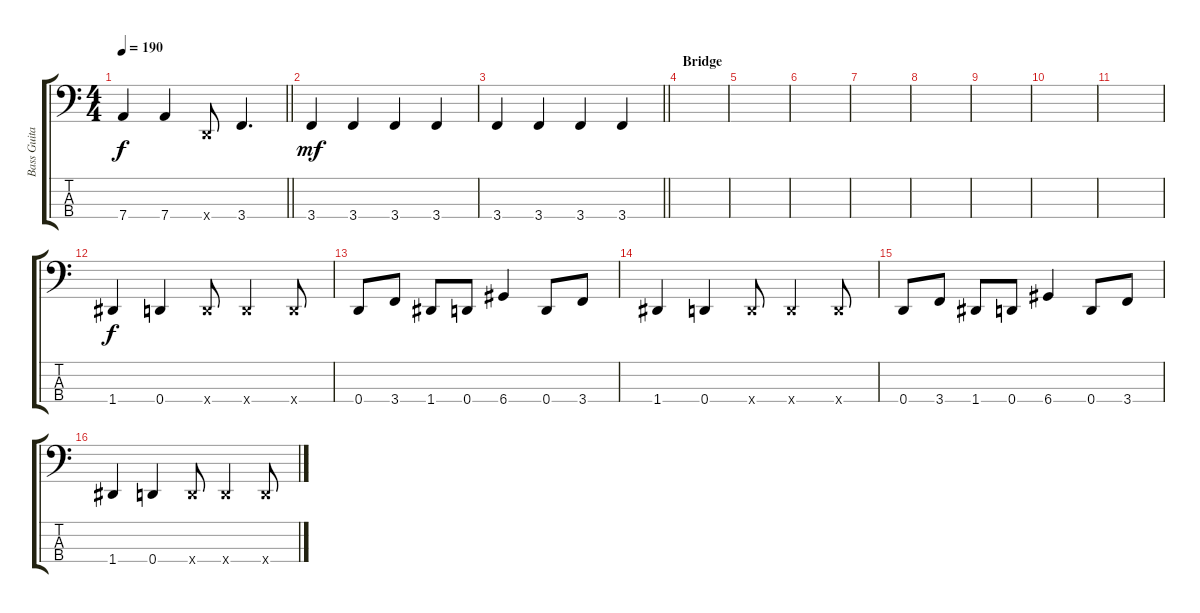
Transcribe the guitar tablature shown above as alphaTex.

\track ("Bass Guitar - Pheonix" "Bass Guita") {instrument electricbassfinger}
\staff {score tabs}
\tuning (G2 D2 A1 D1) {hide}
\ts (4 4)
\tempo 190
\clef f4
\barLineRight lightlight
\ks c
7.4.4{dy f} 7.4.4 0.4{x}.8 3.4.4{d} |
3.4.4{dy mf} 3.4.4 3.4.4 3.4.4 |
\barLineRight lightlight
3.4.4 3.4.4 3.4.4 3.4.4 |
\section ("" "Bridge")
|
|
|
|
|
|
|
|
1.4.4{dy f} 0.4.4 0.4{x}.8 0.4{x}.4 0.4{x}.8 |
0.4.8 3.4.8 1.4.8 0.4.8 6.4.4 0.4.8 3.4.8 |
1.4.4 0.4.4 0.4{x}.8 0.4{x}.4 0.4{x}.8 |
0.4.8 3.4.8 1.4.8 0.4.8 6.4.4 0.4.8 3.4.8 |
1.4.4 0.4.4 0.4{x}.8 0.4{x}.4 0.4{x}.8
